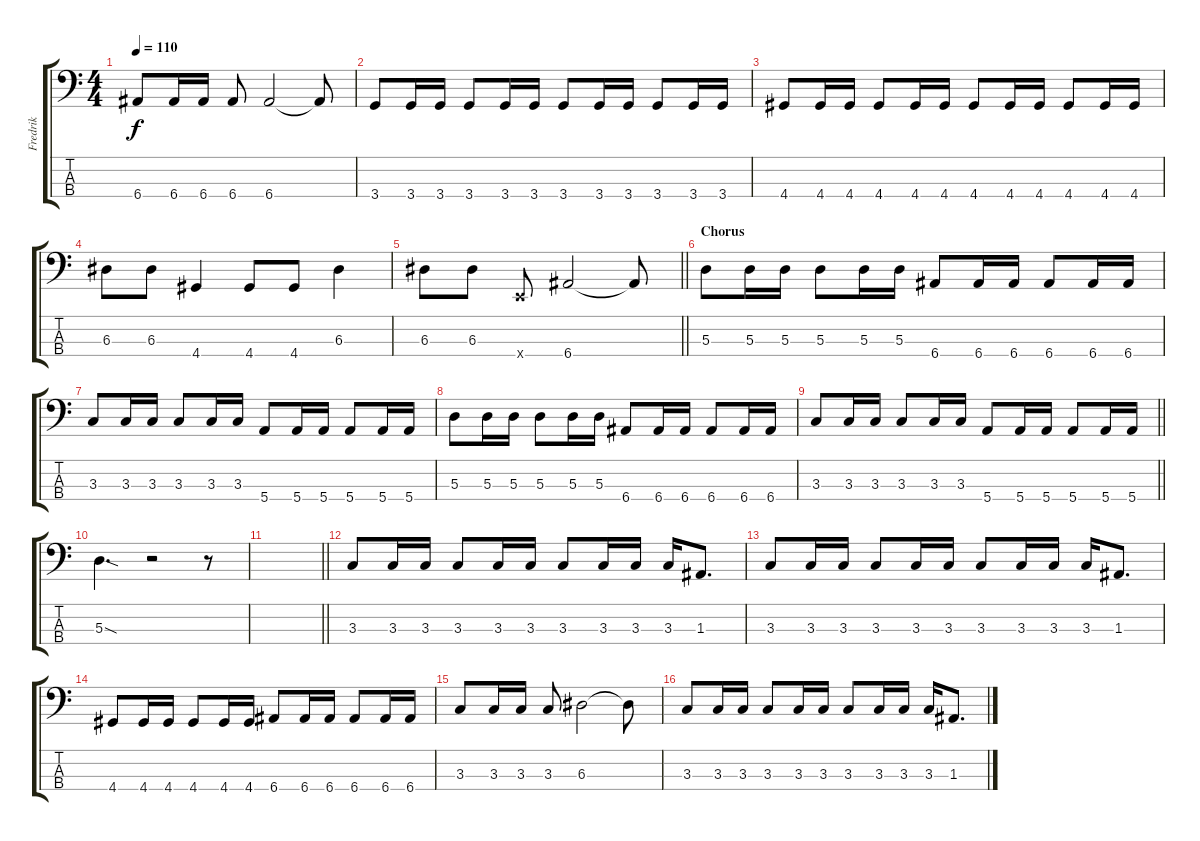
\track ("Fredrik" "Fredrik") {instrument electricbassfinger}
\staff {score tabs}
\tuning (G2 D2 A1 E1) {hide}
\ts (4 4)
\tempo 110
\clef f4
\ks c
6.4.8{dy f} 6.4.16 6.4.16 6.4.8 6.4.2 6.4{t}.8 |
3.4.8 3.4.16 3.4.16 3.4.8 3.4.16 3.4.16 3.4.8 3.4.16 3.4.16 3.4.8 3.4.16 3.4.16 |
4.4.8 4.4.16 4.4.16 4.4.8 4.4.16 4.4.16 4.4.8 4.4.16 4.4.16 4.4.8 4.4.16 4.4.16 |
6.3.8 6.3.8 4.4.4 4.4.8 4.4.8 6.3.4 |
\barLineRight lightlight
6.3.8 6.3.8 0.4{x}.8 6.4.2 6.4{t}.8 |
\section ("" "Chorus")
5.3.8 5.3.16 5.3.16 5.3.8 5.3.16 5.3.16 6.4.8 6.4.16 6.4.16 6.4.8 6.4.16 6.4.16 |
3.3.8 3.3.16 3.3.16 3.3.8 3.3.16 3.3.16 5.4.8 5.4.16 5.4.16 5.4.8 5.4.16 5.4.16 |
5.3.8 5.3.16 5.3.16 5.3.8 5.3.16 5.3.16 6.4.8 6.4.16 6.4.16 6.4.8 6.4.16 6.4.16 |
\barLineRight lightlight
3.3.8 3.3.16 3.3.16 3.3.8 3.3.16 3.3.16 5.4.8 5.4.16 5.4.16 5.4.8 5.4.16 5.4.16 |
5.3{sod}.4{d} r.2 r.8 |
\barLineRight lightlight
|
3.3.8 3.3.16 3.3.16 3.3.8 3.3.16 3.3.16 3.3.8 3.3.16 3.3.16 3.3.16 1.3.8{d} |
3.3.8 3.3.16 3.3.16 3.3.8 3.3.16 3.3.16 3.3.8 3.3.16 3.3.16 3.3.16 1.3.8{d} |
4.4.8 4.4.16 4.4.16 4.4.8 4.4.16 4.4.16 6.4.8 6.4.16 6.4.16 6.4.8 6.4.16 6.4.16 |
3.3.8 3.3.16 3.3.16 3.3.8 6.3.2 6.3{t}.8 |
3.3.8 3.3.16 3.3.16 3.3.8 3.3.16 3.3.16 3.3.8 3.3.16 3.3.16 3.3.16 1.3.8{d}
